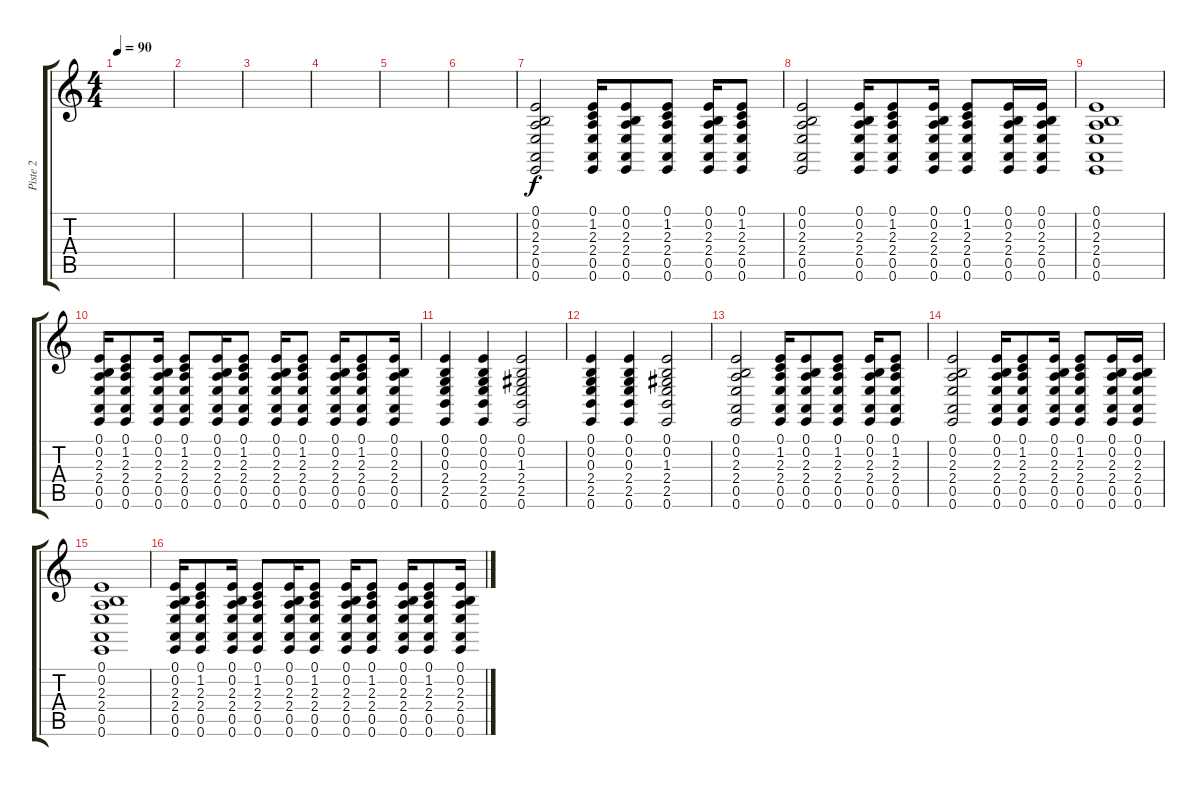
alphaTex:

\track ("Piste 2" "Piste 2") {instrument churchorgan}
\staff {score tabs}
\tuning (E4 B3 G3 D3 A2 E2) {hide}
\ts (4 4)
\tempo 90
\clef g2
\ks c
|
|
|
|
|
|
(0.1 0.2 2.3 2.4 0.5 0.6).2 (0.1 1.2 2.3 2.4 0.5 0.6).16 (0.1 0.2 2.3 2.4 0.5 0.6).8 (0.1 1.2 2.3 2.4 0.5 0.6).8 (0.1 0.2 2.3 2.4 0.5 0.6).16 (0.1 1.2 2.3 2.4 0.5 0.6).8 |
(0.1 0.2 2.3 2.4 0.5 0.6).2 (0.1 0.2 2.3 2.4 0.5 0.6).16 (0.1 1.2 2.3 2.4 0.5 0.6).8 (0.1 0.2 2.3 2.4 0.5 0.6).16 (0.1 1.2 2.3 2.4 0.5 0.6).8 (0.1 0.2 2.3 2.4 0.5 0.6).16 (0.1 0.2 2.3 2.4 0.5 0.6).16 |
(0.1 0.2 2.3 2.4 0.5 0.6).1 |
(0.1 0.2 2.3 2.4 0.5 0.6).16 (0.1 1.2 2.3 2.4 0.5 0.6).8 (0.1 0.2 2.3 2.4 0.5 0.6).16 (0.1 1.2 2.3 2.4 0.5 0.6).8 (0.1 0.2 2.3 2.4 0.5 0.6).16 (0.1 1.2 2.3 2.4 0.5 0.6).8 (0.1 0.2 2.3 2.4 0.5 0.6).16 (0.1 1.2 2.3 2.4 0.5 0.6).8 (0.1 0.2 2.3 2.4 0.5 0.6).16 (0.1 1.2 2.3 2.4 0.5 0.6).8 (0.1 0.2 2.3 2.4 0.5 0.6).16 |
(0.1 0.2 0.3 2.4 2.5 0.6).4 (0.1 0.2 0.3 2.4 2.5 0.6).4 (0.1 0.2 1.3 2.4 2.5 0.6).2 |
(0.1 0.2 0.3 2.4 2.5 0.6).4 (0.1 0.2 0.3 2.4 2.5 0.6).4 (0.1 0.2 1.3 2.4 2.5 0.6).2 |
(0.1 0.2 2.3 2.4 0.5 0.6).2 (0.1 1.2 2.3 2.4 0.5 0.6).16 (0.1 0.2 2.3 2.4 0.5 0.6).8 (0.1 1.2 2.3 2.4 0.5 0.6).8 (0.1 0.2 2.3 2.4 0.5 0.6).16 (0.1 1.2 2.3 2.4 0.5 0.6).8 |
(0.1 0.2 2.3 2.4 0.5 0.6).2 (0.1 0.2 2.3 2.4 0.5 0.6).16 (0.1 1.2 2.3 2.4 0.5 0.6).8 (0.1 0.2 2.3 2.4 0.5 0.6).16 (0.1 1.2 2.3 2.4 0.5 0.6).8 (0.1 0.2 2.3 2.4 0.5 0.6).16 (0.1 0.2 2.3 2.4 0.5 0.6).16 |
(0.1 0.2 2.3 2.4 0.5 0.6).1 |
(0.1 0.2 2.3 2.4 0.5 0.6).16 (0.1 1.2 2.3 2.4 0.5 0.6).8 (0.1 0.2 2.3 2.4 0.5 0.6).16 (0.1 1.2 2.3 2.4 0.5 0.6).8 (0.1 0.2 2.3 2.4 0.5 0.6).16 (0.1 1.2 2.3 2.4 0.5 0.6).8 (0.1 0.2 2.3 2.4 0.5 0.6).16 (0.1 1.2 2.3 2.4 0.5 0.6).8 (0.1 0.2 2.3 2.4 0.5 0.6).16 (0.1 1.2 2.3 2.4 0.5 0.6).8 (0.1 0.2 2.3 2.4 0.5 0.6).16
